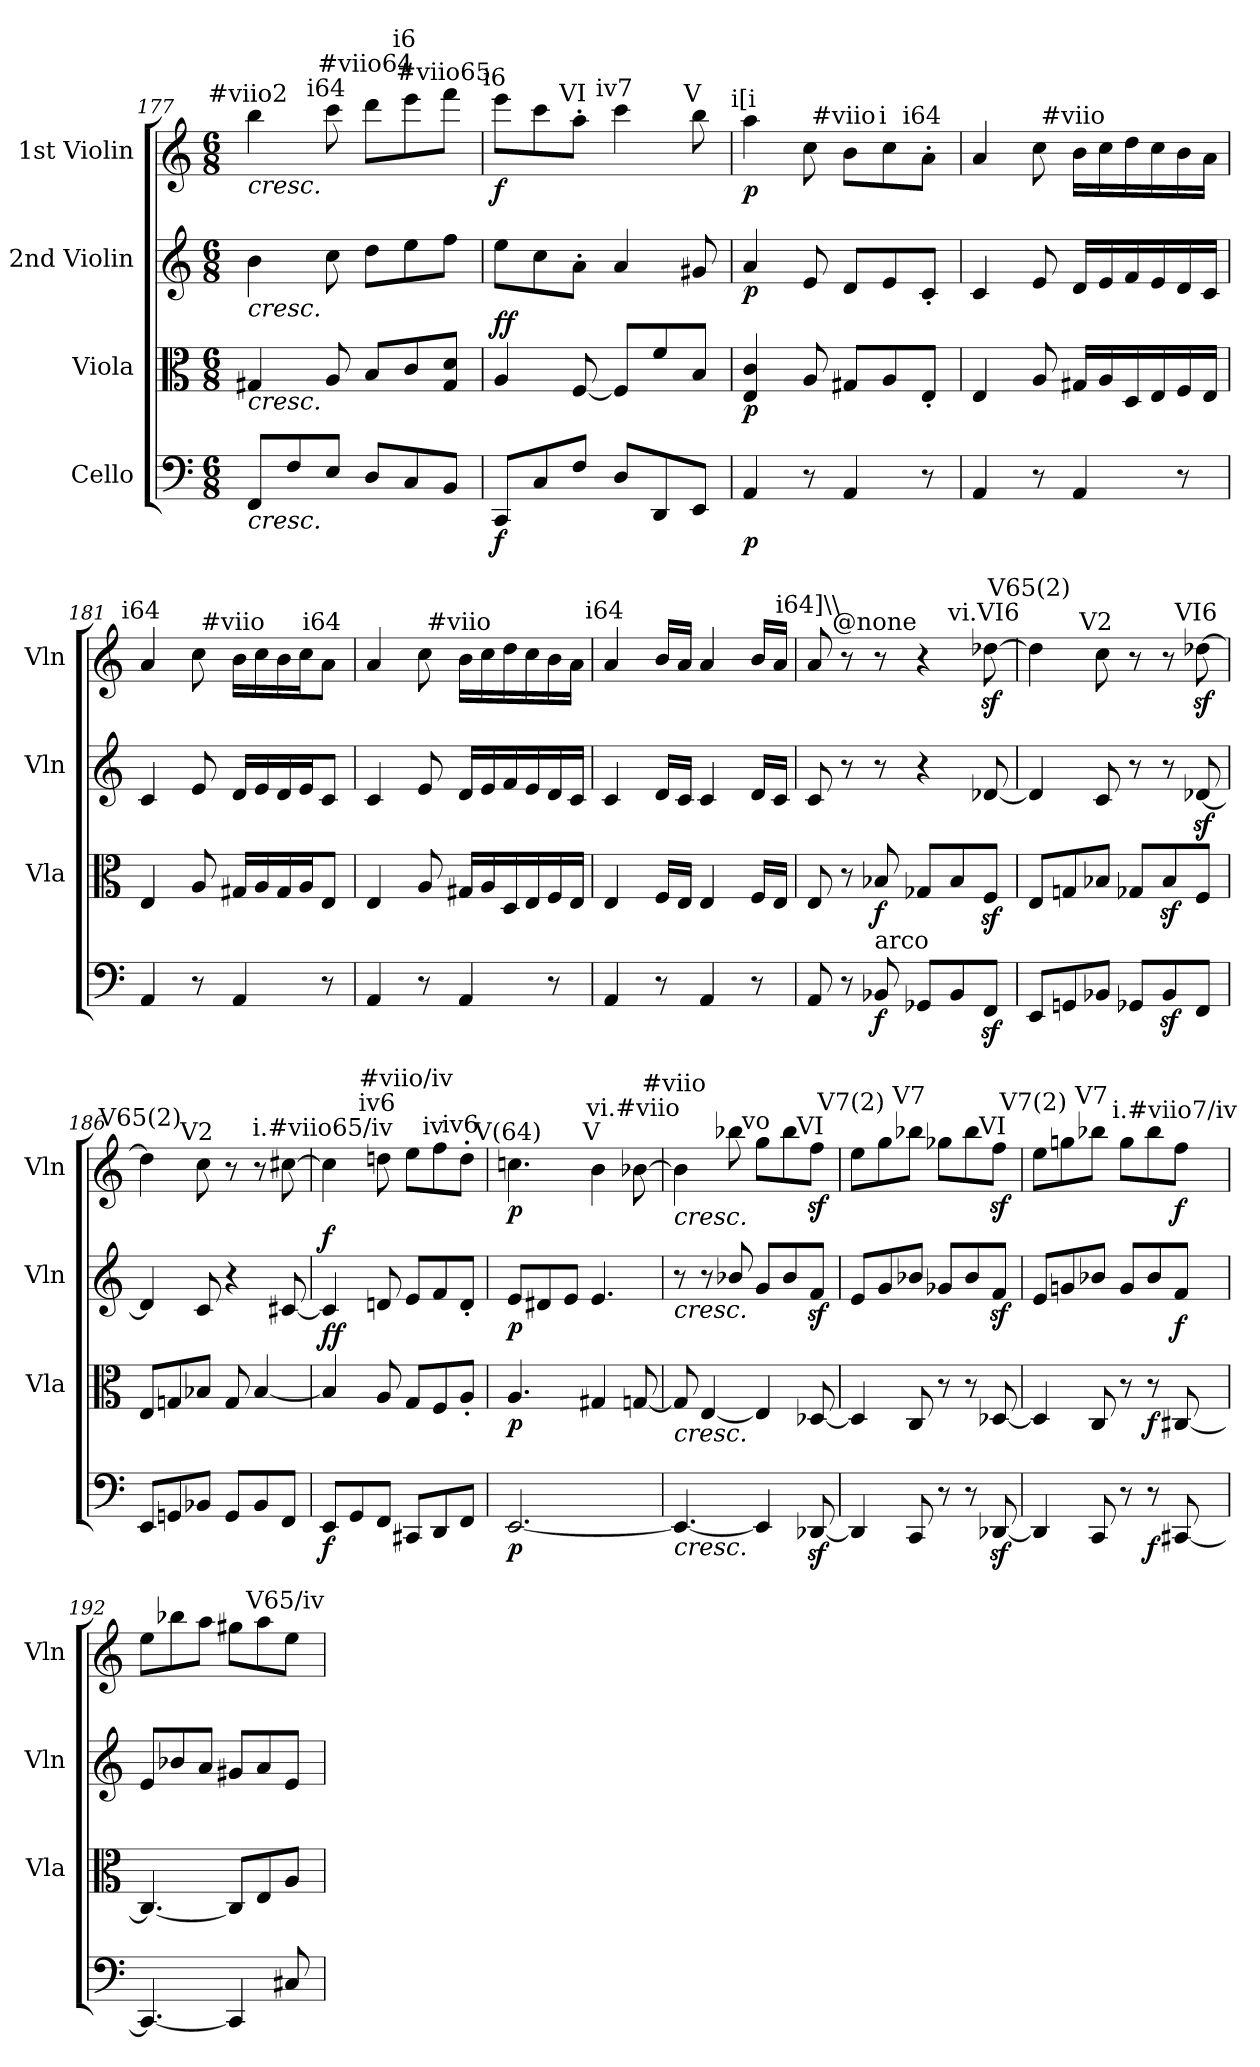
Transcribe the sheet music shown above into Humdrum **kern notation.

**kern	**dynam	**kern	**dynam	**kern	**dynam	**kern	**dynam
*part4	*part4	*part3	*part3	*part2	*part2	*part1	*part1
*staff4	*staff4	*staff3	*staff3	*staff2	*staff2	*staff1	*staff1
*I"Cello	*	*I"Viola	*	*I"2nd Violin	*	*I"1st Violin	*
*	*	*I'Vla	*	*I'Vln	*	*I'Vln	*
*clefF4	*	*clefC3	*	*clefG2	*	*clefG2	*
*k[]	*	*k[]	*	*k[]	*	*k[]	*
*C:	*	*C:	*	*C:	*	*C:	*
*M6/8	*	*M6/8	*	*M6/8	*	*M6/8	*
=177	=177	=177	=177	=177	=177	=177	=177
!	!	!	!	!	!	!LO:TX:a:cj:t=#viio2	!
!	!	!	!	!	!	!LO:TX:b:i:t=cresc.	!
!	!	!	!	!LO:TX:b:i:t=cresc.	!	!	!
!	!	!LO:TX:b:i:t=cresc.	!	!	!	!	!
!LO:TX:b:i:t=cresc.	!	!	!	!	!	!	!
8FF/L	.	4G#X/	.	4b\	.	4bb\	.
8F/	.	.	.	.	.	.	.
!	!	!	!	!	!	!LO:TX:a:cj:t=i64	!
8E/J	.	8A/	.	8cc\	.	8ccc\	.
!	!	!	!	!	!	!LO:TX:a:cj:t=#viio64	!
8D/L	.	8B/L	.	8dd\L	.	8ddd\L	.
!	!	!	!	!	!	!LO:TX:a:cj:t=i6	!
8C/	.	8c/	.	8ee\	.	8eee\	.
!	!	!	!	!	!	!LO:TX:a:cj:t=#viio65	!
8BB/J	.	8G#/ 8d/J	.	8ff\J	.	8fff\J	.
!!LO:PB:g=z
=178	=178	=178	=178	=178	=178	=178	=178
!	!	!	!	!	!	!LO:TX:a:cj:t=i6	!
!	!LO:DY:b	!	!LO:DY:b	!	!	!	!
!	!	!	!LO:DY:n=1:a	!	!	!	!LO:DY:b
8CC/L	f	4A/	f f	8ee\L	.	8eee\L	f
8C/	.	.	.	8cc\	.	8ccc\	.
!	!	!	!	!	!	!LO:TX:a:cj:t=VI	!
8F/J	.	[8F/	.	8a'>\J	.	8aa'>\J	.
!	!	!	!	!	!	!LO:TX:a:cj:t=iv7	!
8D/L	.	8F/L]	.	4a/	.	4ccc\	.
8DD/	.	8f/	.	.	.	.	.
!	!	!	!	!	!	!LO:TX:a:cj:t=V	!
8EE/J	.	8B/J	.	8g#X/	.	8bb\	.
=179	=179	=179	=179	=179	=179	=179	=179
!	!	!	!	!	!	!LO:TX:a:cj:t=i[i	!
!	!LO:DY:b	!	!LO:DY:b	!	!LO:DY:b	!	!LO:DY:b
4AA/	p	4E/ 4c/	p	4a/	p	4aa\	p
8r	.	8A/	.	8e/	.	8cc\	.
!	!	!	!	!	!	!LO:TX:a:cj:t=#viio	!
4AA/	.	8G#X/L	.	8d/L	.	8b\L	.
!	!	!	!	!	!	!LO:TX:a:cj:t=i	!
.	.	8A/	.	8e/	.	8cc\	.
!	!	!	!	!	!	!LO:TX:a:cj:t=i64	!
8r	.	8E'</J	.	8c'</J	.	8a'>\J	.
=180	=180	=180	=180	=180	=180	=180	=180
4AA/	.	4E/	.	4c/	.	4a/	.
8r	.	8A/	.	8e/	.	8cc\	.
!	!	!	!	!	!	!LO:TX:a:cj:t=#viio	!
4AA/	.	16G#X/LL	.	16d/LL	.	16b\LL	.
.	.	16A/	.	16e/	.	16cc\	.
.	.	16D/	.	16f/	.	16dd\	.
.	.	16E/	.	16e/	.	16cc\	.
8r	.	16F/	.	16d/	.	16b\	.
.	.	16E/JJ	.	16c/JJ	.	16a\JJ	.
=181	=181	=181	=181	=181	=181	=181	=181
!	!	!	!	!	!	!LO:TX:a:cj:t=i64	!
4AA/	.	4E/	.	4c/	.	4a/	.
8r	.	8A/	.	8e/	.	8cc\	.
!	!	!	!	!	!	!LO:TX:a:cj:t=#viio	!
4AA/	.	16G#X/LL	.	16d/LL	.	16b\LL	.
.	.	16A/	.	16e/	.	16cc\	.
.	.	16G#/	.	16d/	.	16b\	.
.	.	16A/J	.	16e/J	.	16cc\J	.
!	!	!	!	!	!	!LO:TX:a:cj:t=i64	!
8r	.	8E/J	.	8c/J	.	8a\J	.
=182	=182	=182	=182	=182	=182	=182	=182
4AA/	.	4E/	.	4c/	.	4a/	.
8r	.	8A/	.	8e/	.	8cc\	.
!	!	!	!	!	!	!LO:TX:a:cj:t=#viio	!
4AA/	.	16G#X/LL	.	16d/LL	.	16b\LL	.
.	.	16A/	.	16e/	.	16cc\	.
.	.	16D/	.	16f/	.	16dd\	.
.	.	16E/	.	16e/	.	16cc\	.
8r	.	16F/	.	16d/	.	16b\	.
.	.	16E/JJ	.	16c/JJ	.	16a\JJ	.
!!LO:LB:g=z
=183	=183	=183	=183	=183	=183	=183	=183
!	!	!	!	!	!	!LO:TX:a:cj:t=i64	!
4AA/	.	4E/	.	4c/	.	4a/	.
8r	.	16F/LL	.	16d/LL	.	16b/LL	.
.	.	16E/JJ	.	16c/JJ	.	16a/JJ	.
4AA/	.	4E/	.	4c/	.	4a/	.
8r	.	16F/LL	.	16d/LL	.	16b/LL	.
.	.	16E/JJ	.	16c/JJ	.	16a/JJ	.
=184	=184	=184	=184	=184	=184	=184	=184
!	!	!	!	!	!	!LO:TX:a:cj:t=i64]\\	!
8AA/	.	8E/	.	8c/	.	8a/	.
8r	.	8r	.	8r	.	8r	.
!	!	!	!	!	!	!LO:TX:a:cj:t=@none	!
!LO:TX:a:t=arco	!	!	!	!	!	!	!
!	!LO:DY:b	!	!LO:DY:b	!	!	!	!
8BB-X/	f	8B-X/	f	8r	.	8r	.
8GG-X/L	.	8G-X/L	.	4r	.	4r	.
8BB-/	.	8B-/	.	.	.	.	.
!	!	!	!	!	!	!LO:TX:a:cj:t=vi.VI6	!
8FFz>/J	.	8Fz>/J	.	[8d-X/	.	[8dd-Xz<\	.
!!LO:LB:g=z
=185	=185	=185	=185	=185	=185	=185	=185
!	!	!	!	!	!	!LO:TX:a:cj:t=V65(2)	!
8EE/L	.	8E/L	.	4d-/]	.	4dd-\]	.
8GGn/	.	8Gn/	.	.	.	.	.
!	!	!	!	!	!	!LO:TX:a:cj:t=V2	!
8BB-X/J	.	8B-X/J	.	8c/	.	8cc\	.
8GG-X/L	.	8G-X/L	.	8r	.	8r	.
8BB-z</	.	8B-z</	.	8r	.	8r	.
!	!	!	!	!	!	!LO:TX:a:cj:t=VI6	!
8FF/J	.	8F/J	.	[8d-Xz</	.	[8dd-Xz<\	.
=186	=186	=186	=186	=186	=186	=186	=186
!	!	!	!	!	!	!LO:TX:a:cj:t=V65(2)	!
8EE/L	.	8E/L	.	4d-/]	.	4dd-\]	.
8GGn/	.	8Gn/	.	.	.	.	.
!	!	!	!	!	!	!LO:TX:a:cj:t=V2	!
8BB-X/J	.	8B-X/J	.	8c/	.	8cc\	.
8GG/L	.	8G/	.	4r	.	8r	.
8BB-/	.	[4B-/	.	.	.	8r	.
8FF/J	.	.	.	[8c#X/	.	[8cc#X\	.
=187	=187	=187	=187	=187	=187	=187	=187
!	!	!	!	!	!	!LO:TX:a:cj:t=i.#viio65/iv	!
!	!LO:DY:b	!	!LO:DY:b	!	!	!	!
!	!	!	!LO:DY:n=1:a	!	!LO:DY:a	!	!
8EE/L	f	4B-/]	f f	4c#/]	f	4cc#\]	.
8GG/	.	.	.	.	.	.	.
!	!	!	!	!	!	!LO:TX:a:cj:t=iv6	!
8FF/J	.	8A/	.	8dn/	.	8ddn\	.
!	!	!	!	!	!	!LO:TX:a:cj:t=#viio/iv	!
8CC#X/L	.	8G/L	.	8e/L	.	8ee\L	.
!	!	!	!	!	!	!LO:TX:a:cj:t=iv	!
8DD/	.	8F/	.	8f/	.	8ff\	.
!	!	!	!	!	!	!LO:TX:a:cj:t=iv6	!
8FF/J	.	8A'</J	.	8d'</J	.	8dd'>\J	.
=188	=188	=188	=188	=188	=188	=188	=188
!	!	!	!	!	!	!LO:TX:a:cj:t=V(64)	!
!	!LO:DY:b	!	!LO:DY:b	!	!LO:DY:b	!	!LO:DY:b
[2.EE/	p	4.A/	p	8e/L	p	4.ccn\	p
.	.	.	.	8d#X/	.	.	.
.	.	.	.	8e/J	.	.	.
!	!	!	!	!	!	!LO:TX:a:cj:t=V	!
.	.	4G#X/	.	4.e/	.	4b\	.
!	!	!	!	!	!	!LO:TX:a:cj:t=vi.#viio	!
.	.	[8Gn/	.	.	.	[8b-X\	.
!!LO:PB:g=z
=189	=189	=189	=189	=189	=189	=189	=189
!	!	!	!	!	!	!LO:TX:a:cj:t=#viio	!
!	!	!	!	!	!	!LO:TX:b:i:t=cresc.	!
!	!	!	!	!LO:TX:b:i:t=cresc.	!	!	!
!	!	!LO:TX:b:i:t=cresc.	!	!	!	!	!
!LO:TX:b:i:t=cresc.	!	!	!	!	!	!	!
4.EE/_	.	8G/]	.	8r	.	4b-\]	.
.	.	[4E/	.	8r	.	.	.
.	.	.	.	8b-X/	.	8bb-X\	.
!	!	!	!	!	!	!LO:TX:a:cj:t=vo	!
4EE/]	.	4E/]	.	8g/L	.	8gg\L	.
.	.	.	.	8b-/	.	8bb-\	.
!	!	!	!	!	!	!LO:TX:a:cj:t=VI	!
[8DD-Xz>/	.	[8D-X/	.	8fz</J	.	8ffz<\J	.
=190	=190	=190	=190	=190	=190	=190	=190
!	!	!	!	!	!	!LO:TX:a:cj:t=V7(2)	!
4DD-/]	.	4D-/]	.	8e/L	.	8ee\L	.
.	.	.	.	8g/	.	8gg\	.
!	!	!	!	!	!	!LO:TX:a:cj:t=V7	!
8CC/	.	8C/	.	8b-X/J	.	8bb-X\J	.
8r	.	8r	.	8g-X/L	.	8gg-X\L	.
8r	.	8r	.	8b-/	.	8bb-\	.
!	!	!	!	!	!	!LO:TX:a:cj:t=VI	!
[8DD-Xz>/	.	[8D-X/	.	8fz</J	.	8ffz<\J	.
=191	=191	=191	=191	=191	=191	=191	=191
!	!	!	!	!	!	!LO:TX:a:cj:t=V7(2)	!
4DD-/]	.	4D-/]	.	8e/L	.	8ee\L	.
.	.	.	.	8gn/	.	8ggn\	.
!	!	!	!	!	!	!LO:TX:a:cj:t=V7	!
8CC/	.	8C/	.	8b-X/J	.	8bb-X\J	.
8r	.	8r	.	8g/L	.	8gg\L	.
!	!LO:DY:b	!	!LO:DY:b	!	!	!	!
8r	f	8r	f	8b-/	.	8bb-\	.
!	!	!	!	!	!	!LO:TX:a:cj:t=i.#viio7/iv	!
!	!	!	!	!	!LO:DY:b	!	!LO:DY:b
[8CC#X/	.	[8C#X/	.	8f/J	f	8ff\J	f
=192	=192	=192	=192	=192	=192	=192	=192
4.CC#/_	.	4.C#/_	.	8e/L	.	8ee\L	.
.	.	.	.	8b-X/	.	8bb-X\	.
.	.	.	.	8a/J	.	8aa\J	.
4CC#/]	.	8C#/L]	.	8g#X/L	.	8gg#X\L	.
.	.	8E/	.	8a/	.	8aa\	.
!	!	!	!	!	!	!LO:TX:a:cj:t=V65/iv	!
8C#X/	.	8A/J	.	8e/J	.	8ee\J	.
=	=	=	=	=	=	=	=
*-	*-	*-	*-	*-	*-	*-	*-
